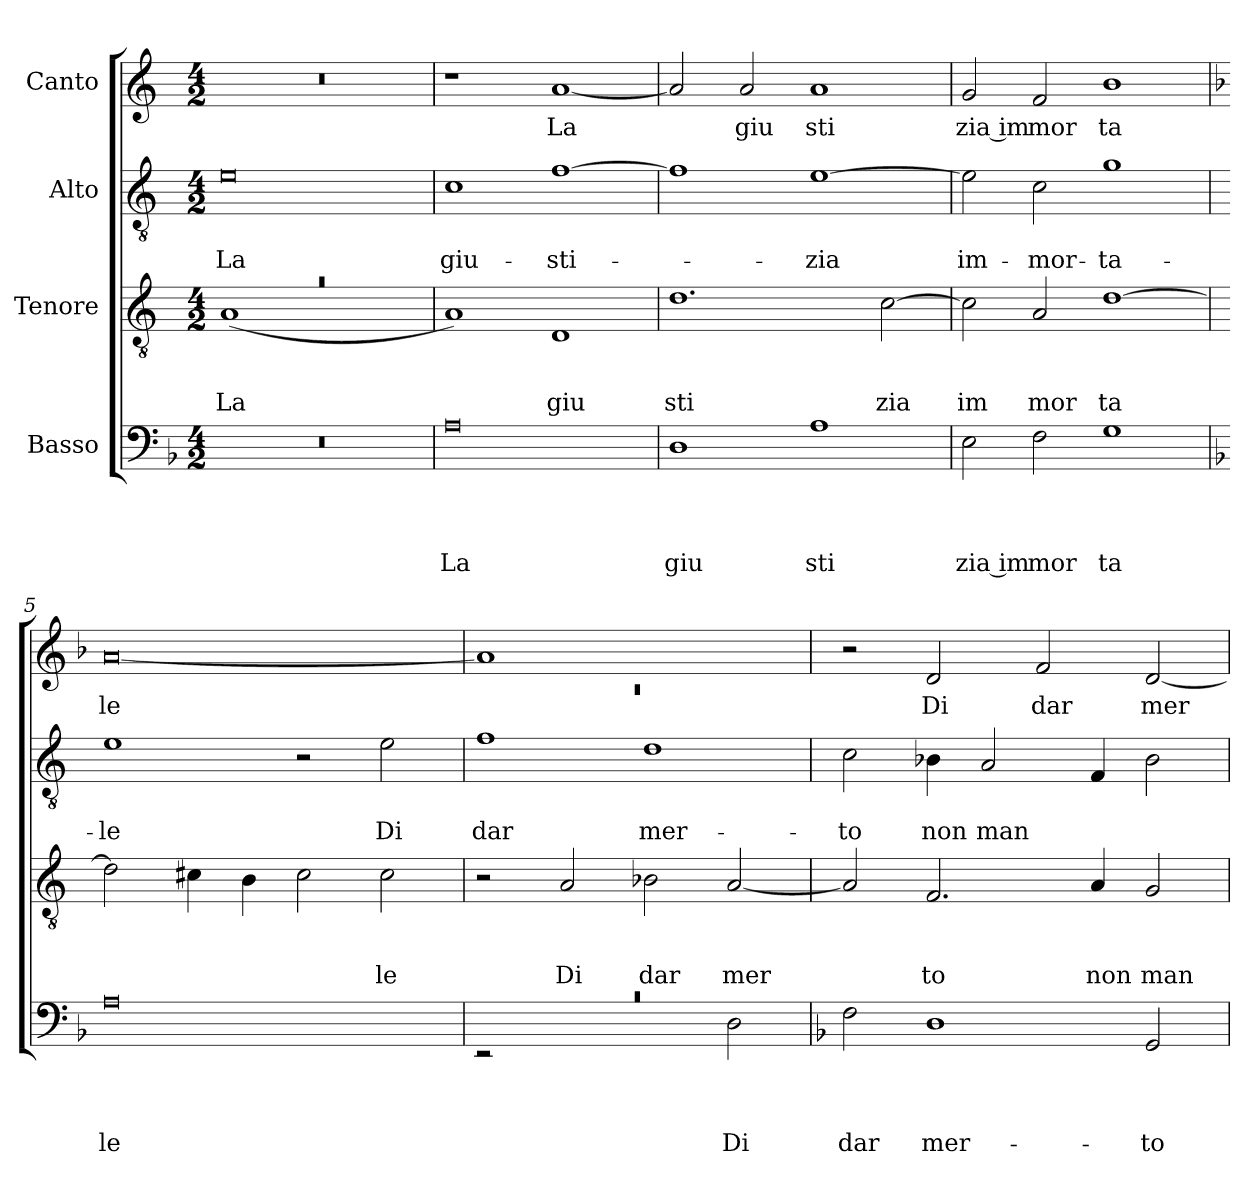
**kern	**text	**text	**text	**text	**kern	**text	**text	**text	**kern	**text	**text	**kern	**text
*part4	*part4	*part4	*part4	*part4	*part3	*part3	*part3	*part3	*part2	*part2	*part2	*part1	*part1
*staff4	*staff4	*staff4	*staff4	*staff4	*staff3	*staff3	*staff3	*staff3	*staff2	*staff2	*staff2	*staff1	*staff1
*I"Basso	*	*	*	*	*I"Tenore	*	*	*	*I"Alto	*	*	*I"Canto	*
*clefF4	*	*	*	*	*clefGv2	*	*	*	*clefGv2	*	*	*clefG2	*
*	*	*	*	*	*ITrd-3c-5	*	*	*	*ITrd-3c-5	*	*	*ITrd-3c-5	*
*k[b-]	*	*	*	*	*k[b-]	*	*	*	*k[b-]	*	*	*k[b-]	*
*F:	*	*	*	*	*F:	*	*	*	*F:	*	*	*F:	*
*M4/2	*	*	*	*	*M4/2	*	*	*	*M4/2	*	*	*M4/2	*
=1	=1	=1	=1	=1	=1	=1	=1	=1	=1	=1	=1	=1	=1
!	!	!	!	!	!LO:N:vis=1	!	!	!LO:LY:b	!	!	!LO:LY:b	!	!
*	*	*	*	*	*^	*	*	*	*	*	*	*	*
0r	.	.	.	.	0ra	(<1d	.	.	La	0a	.	La	0r	.
.	.	.	.	.	.	1ryy	.	.	.	.	.	.	.	.
=2	=2	=2	=2	=2	=2	=2	=2	=2	=2	=2	=2	=2	=2	=2
!	!	!	!	!LO:LY:b	!	!	!	!	!	!	!	!LO:LY:b	!	!
*	*	*	*	*	*v	*v	*	*	*	*	*	*	*	*
0A	.	.	.	La	1d)	.	.	.	1f	.	giu-	1r	.
!	!	!	!	!	!	!	!	!LO:LY:b	!	!	!LO:LY:b	!	!LO:LY:b
.	.	.	.	.	1G	.	.	giu	[>1b-	.	-sti-	[<1dd	La
=3	=3	=3	=3	=3	=3	=3	=3	=3	=3	=3	=3	=3	=3
!	!	!	!	!LO:LY:b	!	!	!	!LO:LY:b	!	!	!	!	!
1D	.	.	.	giu	1.g	.	.	sti	1b-]	.	.	2dd/]	.
!	!	!	!	!	!	!	!	!	!	!	!	!	!LO:LY:b
.	.	.	.	.	.	.	.	.	.	.	.	2dd/	giu
!	!	!	!	!LO:LY:b	!	!	!	!	!	!	!LO:LY:b	!	!LO:LY:b
1A	.	.	.	sti	.	.	.	.	[>1a	.	-zia	1dd	sti
!	!	!	!	!	!	!	!	!LO:LY:b	!	!	!	!	!
.	.	.	.	.	[>2f\	.	.	zia	.	.	.	.	.
=4	=4	=4	=4	=4	=4	=4	=4	=4	=4	=4	=4	=4	=4
!	!	!	!	!LO:LY:b:rj	!	!	!	!LO:LY:b	!	!	!LO:LY:b:rj	!	!LO:LY:b:rj
2E\	.	.	.	zia im	2f\]	.	.	im	2a\]	.	im-	2cc/	zia im
!	!	!	!	!LO:LY:b	!	!	!	!LO:LY:b	!	!	!LO:LY:b	!	!LO:LY:b
2F\	.	.	.	mor	2d/	.	.	mor	2f\	.	-mor-	2b-/	mor
!	!	!	!	!LO:LY:b	!	!	!	!LO:LY:b	!	!	!LO:LY:b	!	!LO:LY:b
1G	.	.	.	ta	[>1g	.	.	ta	1cc	.	-ta-	1ee	ta
=5	=5	=5	=5	=5	=5	=5	=5	=5	=5	=5	=5	=5	=5
*	*	*	*	*	*	*	*	*	*	*	*	*k[b-e-]	*
*	*	*	*	*	*	*	*	*	*	*	*	*B-:	*
!	!	!	!	!LO:LY:b	!	!	!	!	!	!	!LO:LY:b	!	!LO:LY:b
0A	.	.	.	le	2g\]	.	.	.	1a	.	-le	[<0dd<	le
.	.	.	.	.	4f#\	.	.	.	.	.	.	.	.
.	.	.	.	.	4e\	.	.	.	.	.	.	.	.
.	.	.	.	.	2f#\	.	.	.	2r	.	.	.	.
!	!	!	!	!	!	!	!	!LO:LY:b	!	!	!LO:LY:b	!	!
.	.	.	.	.	2f#\	.	.	le	2a\	.	Di	.	.
=6	=6	=6	=6	=6	=6	=6	=6	=6	=6	=6	=6	=6	=6
*	*	*	*	*	*	*	*	*	*	*	*	*^	*
!LO:N:vis=1	!	!	!	!	!	!	!	!	!	!	!LO:LY:b	!	!LO:N:vis=1	!
*^	*	*	*	*	*	*	*	*	*	*	*	*	*	*
0rc	2rEE	.	.	.	.	2r	.	.	.	1b-	.	dar	1dd]	0rc	.
!	!	!	!	!	!	!	!	!	!LO:LY:b	!	!	!	!	!	!
.	1ryy	.	.	.	.	2d/	.	.	Di	.	.	.	.	.	.
!	!	!	!	!	!	!	!	!	!LO:LY:b	!	!	!LO:LY:b	!	!	!
.	.	.	.	.	.	2e-X\	.	.	dar	1g	.	mer-	1ryy	.	.
!	!	!	!	!	!LO:LY:b	!	!	!	!LO:LY:b	!	!	!	!	!	!
.	2D\	.	.	.	Di	[<2d/	.	.	mer	.	.	.	.	.	.
*v	*v	*	*	*	*	*	*	*	*	*	*	*	*v	*v	*
!!LO:LB:g=z
=7	=7	=7	=7	=7	=7	=7	=7	=7	=7	=7	=7	=7	=7
*	*	*	*	*	*	*	*	*	*	*	*	*k[b-]	*
*	*	*	*	*	*	*	*	*	*	*	*	*F:	*
*^	*	*	*	*	*	*	*	*	*	*	*	*	*
!	!	!	!	!	!LO:LY:b	!	!	!	!	!	!	!LO:LY:b	!	!
*v	*v	*	*	*	*	*	*	*	*	*	*	*	*	*
2F\	.	.	.	dar	2d/]	.	.	.	2f\	.	-to	2r	.
!	!	!	!	!LO:LY:b	!	!	!	!LO:LY:b	!	!	!LO:LY:b	!	!LO:LY:b
1D	.	.	.	mer-	2.B-/	.	.	to	4e-X\	.	non	2g/	Di
!	!	!	!	!	!	!	!	!	!	!	!LO:LY:b	!	!
.	.	.	.	.	.	.	.	.	2d/	.	man	.	.
!	!	!	!	!	!	!	!	!	!	!	!	!	!LO:LY:b
.	.	.	.	.	.	.	.	.	.	.	.	2b-/	dar
!	!	!	!	!	!	!	!	!LO:LY:b	!	!	!	!	!
.	.	.	.	.	4d/	.	.	non	4B-/	.	.	.	.
!	!	!	!	!LO:LY:b	!	!	!	!LO:LY:b	!	!	!	!	!LO:LY:b
2GG/	.	.	.	-to	2c/	.	.	man	2e-\	.	.	[<2g/	mer-
=	=	=	=	=	=	=	=	=	=	=	=	=	=
*-	*-	*-	*-	*-	*-	*-	*-	*-	*-	*-	*-	*-	*-
